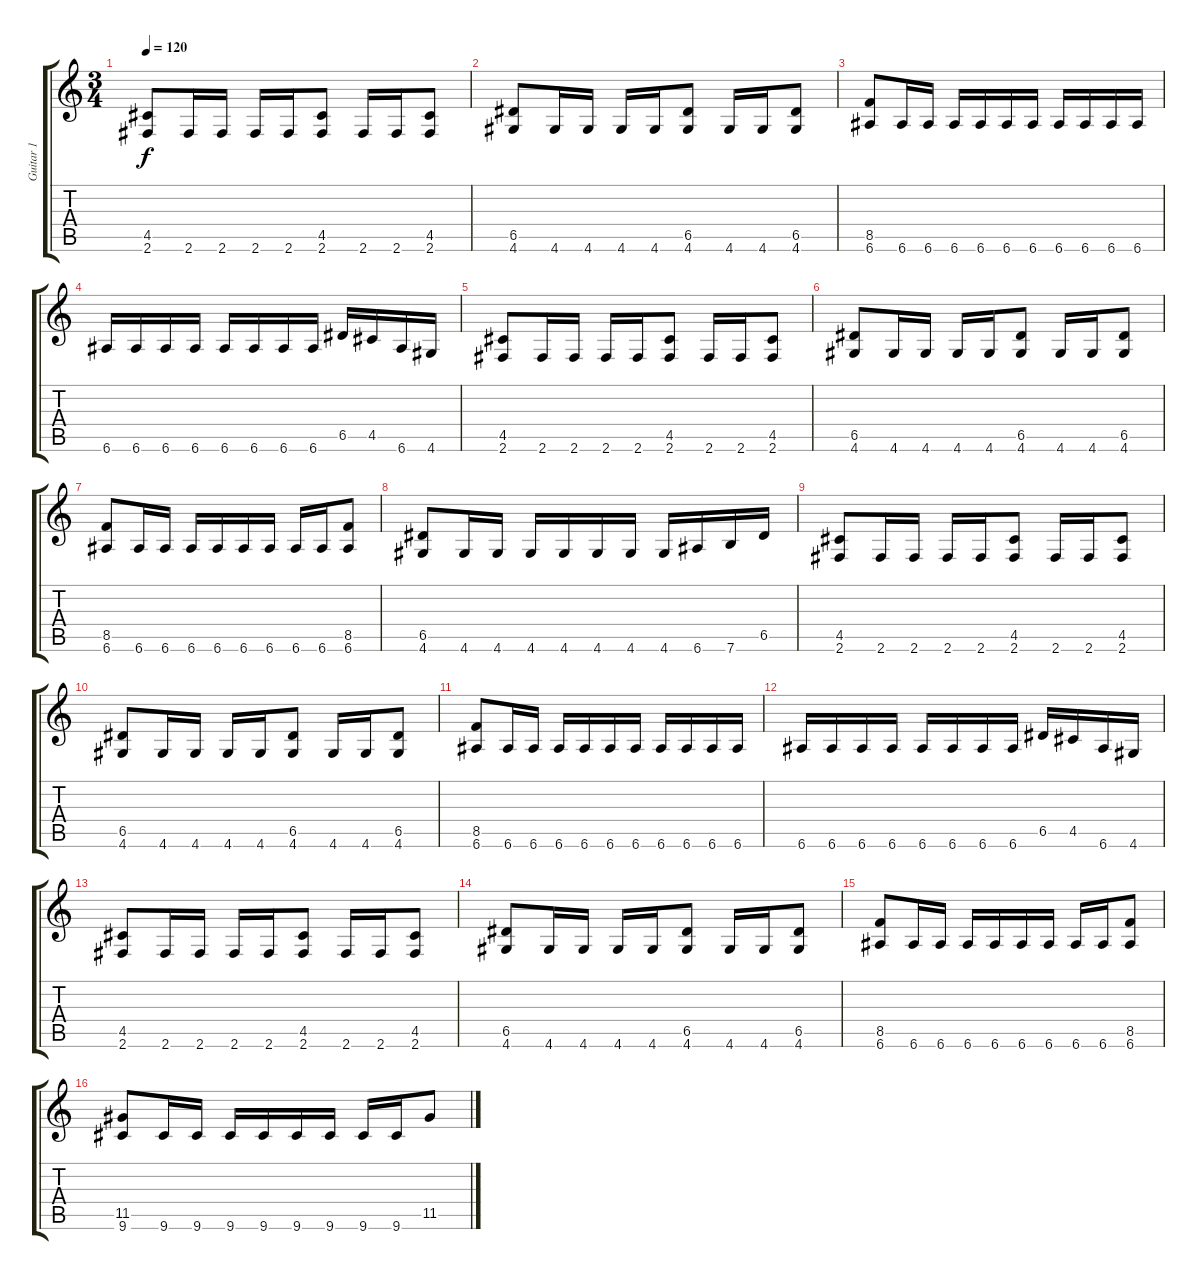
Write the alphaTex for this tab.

\track ("Guitar 1" "Guitar 1") {instrument distortionguitar}
\staff {score tabs}
\tuning (E4 B3 G3 D3 A2 E2) {hide}
\ts (3 4)
\tempo 120
\clef g2
\ks c
(4.5 2.6).8{dy f} 2.6.16 2.6.16 2.6.16 2.6.16 (4.5 2.6).8 2.6.16 2.6.16 (4.5 2.6).8 |
(6.5 4.6).8 4.6.16 4.6.16 4.6.16 4.6.16 (6.5 4.6).8 4.6.16 4.6.16 (6.5 4.6).8 |
(8.5 6.6).8 6.6.16 6.6.16 6.6.16 6.6.16 6.6.16 6.6.16 6.6.16 6.6.16 6.6.16 6.6.16 |
6.6.16 6.6.16 6.6.16 6.6.16 6.6.16 6.6.16 6.6.16 6.6.16 6.5.16 4.5.16 6.6.16 4.6.16 |
(4.5 2.6).8 2.6.16 2.6.16 2.6.16 2.6.16 (4.5 2.6).8 2.6.16 2.6.16 (4.5 2.6).8 |
(6.5 4.6).8 4.6.16 4.6.16 4.6.16 4.6.16 (6.5 4.6).8 4.6.16 4.6.16 (6.5 4.6).8 |
(8.5 6.6).8 6.6.16 6.6.16 6.6.16 6.6.16 6.6.16 6.6.16 6.6.16 6.6.16 (8.5 6.6).8 |
(6.5 4.6).8 4.6.16 4.6.16 4.6.16 4.6.16 4.6.16 4.6.16 4.6.16 6.6.16 7.6.16 6.5.16 |
(4.5 2.6).8 2.6.16 2.6.16 2.6.16 2.6.16 (4.5 2.6).8 2.6.16 2.6.16 (4.5 2.6).8 |
(6.5 4.6).8 4.6.16 4.6.16 4.6.16 4.6.16 (6.5 4.6).8 4.6.16 4.6.16 (6.5 4.6).8 |
(8.5 6.6).8 6.6.16 6.6.16 6.6.16 6.6.16 6.6.16 6.6.16 6.6.16 6.6.16 6.6.16 6.6.16 |
6.6.16 6.6.16 6.6.16 6.6.16 6.6.16 6.6.16 6.6.16 6.6.16 6.5.16 4.5.16 6.6.16 4.6.16 |
(4.5 2.6).8 2.6.16 2.6.16 2.6.16 2.6.16 (4.5 2.6).8 2.6.16 2.6.16 (4.5 2.6).8 |
(6.5 4.6).8 4.6.16 4.6.16 4.6.16 4.6.16 (6.5 4.6).8 4.6.16 4.6.16 (6.5 4.6).8 |
(8.5 6.6).8 6.6.16 6.6.16 6.6.16 6.6.16 6.6.16 6.6.16 6.6.16 6.6.16 (8.5 6.6).8 |
(11.5 9.6).8 9.6.16 9.6.16 9.6.16 9.6.16 9.6.16 9.6.16 9.6.16 9.6.16 11.5.8
